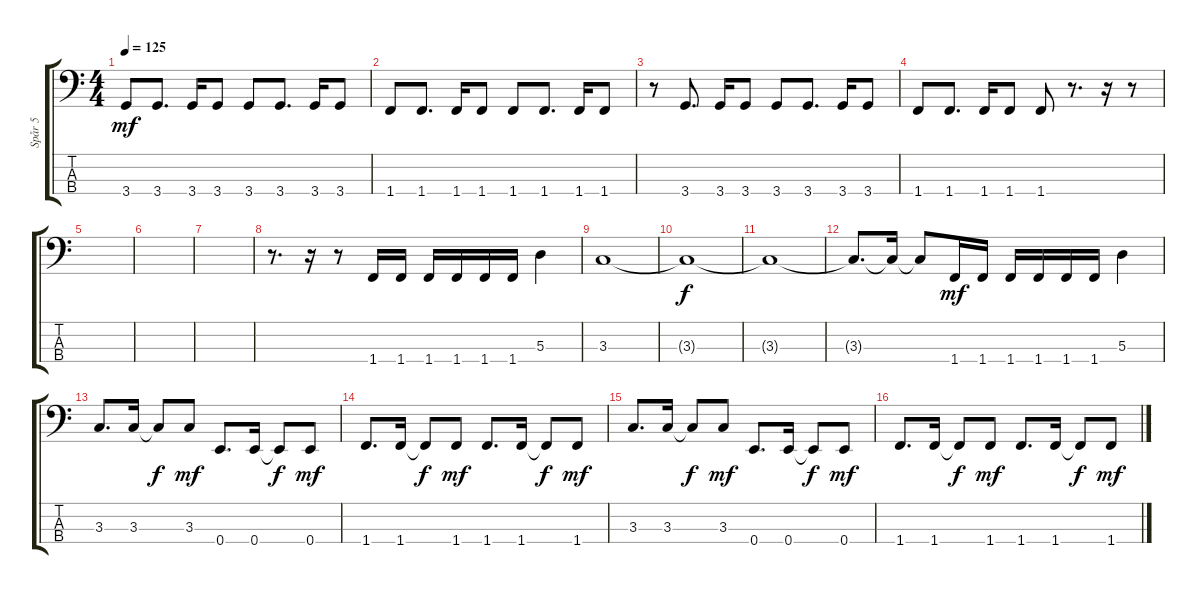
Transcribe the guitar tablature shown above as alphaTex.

\track ("Spår 5" "Spår 5") {instrument electricbasspick}
\staff {score tabs}
\tuning (G2 D2 A1 E1) {hide}
\ts (4 4)
\tempo 125
\clef f4
\ks c
3.4.8{dy mf} 3.4.8{d} 3.4.16 3.4.8 3.4.8 3.4.8{d} 3.4.16 3.4.8 |
1.4.8 1.4.8{d} 1.4.16 1.4.8 1.4.8 1.4.8{d} 1.4.16 1.4.8 |
r.8 3.4.8{d} 3.4.16 3.4.8 3.4.8 3.4.8{d} 3.4.16 3.4.8 |
1.4.8 1.4.8{d} 1.4.16 1.4.8 1.4.8 r.8{d} r.16 r.8 |
|
|
|
r.8{d} r.16 r.8 1.4.16 1.4.16 1.4.16 1.4.16 1.4.16 1.4.16 5.3.4 |
3.3.1 |
3.3{t}.1{dy f} |
3.3{t}.1 |
3.3{t}.8{d} 3.3{t}.16 3.3{t}.8 1.4.16{dy mf} 1.4.16 1.4.16 1.4.16 1.4.16 1.4.16 5.3.4 |
3.3.8{d} 3.3.16 3.3{t}.8{dy f} 3.3.8{dy mf} 0.4.8{d} 0.4.16 0.4{t}.8{dy f} 0.4.8{dy mf} |
1.4.8{d} 1.4.16 1.4{t}.8{dy f} 1.4.8{dy mf} 1.4.8{d} 1.4.16 1.4{t}.8{dy f} 1.4.8{dy mf} |
3.3.8{d} 3.3.16 3.3{t}.8{dy f} 3.3.8{dy mf} 0.4.8{d} 0.4.16 0.4{t}.8{dy f} 0.4.8{dy mf} |
1.4.8{d} 1.4.16 1.4{t}.8{dy f} 1.4.8{dy mf} 1.4.8{d} 1.4.16 1.4{t}.8{dy f} 1.4.8{dy mf}
